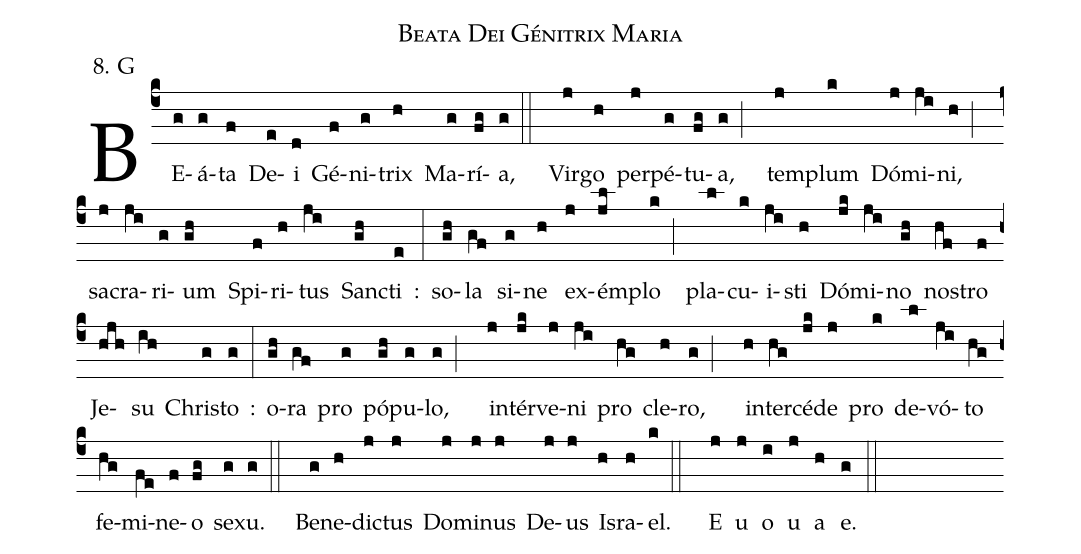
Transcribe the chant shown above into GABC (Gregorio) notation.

name: Beata Dei Génitrix Maria;
annotation:8. G;
%%
(c4) BE(g)á(g)ta(f) De(e)i(d) Gé(f)ni(g)trix(h) Ma(g)rí(fg)a,(g::) Vir(j)go(h) per(j)pé(g)tu(fg)a,(g;)
tem(j)plum(k) Dó(j)mi(ji)ni,(h;) sa(j)cra(ji)ri(g)um(gh) Spi(f)ri(h)tus(ji) Sanc(gh)ti(e) :(:) so(gh)la(gf)
si(g)ne(h) ex(j)ém(jl)plo(k;) pla(l)cu(k)i(ji)sti(h) Dó(jk)mi(ji)no(gh) nos(hf)tro(f) Je(hjh)su(ih) Chris(g)to(g) :(:)
o(gh)ra(gf) pro(g) pó(gh)pu(g)lo,(g;) in(j)tér(jk)ve(j)ni(ji) pro(hg) cle(h)ro,(g;) in(h)ter(hg)cé(jk)de(j) pro(k)
de(l)vó(ji)to(hg) fe(hg)mi(fe)ne(f)o(fg) se(g)xu.(g::) Be(g)ne(h)dic(j)tus(j) Do(j)mi(j)nus(j) De(j)us(j) Is(h)ra(h)el.(k::) E(j) u(j) o(i) u(j) a(h) e.(g::)
